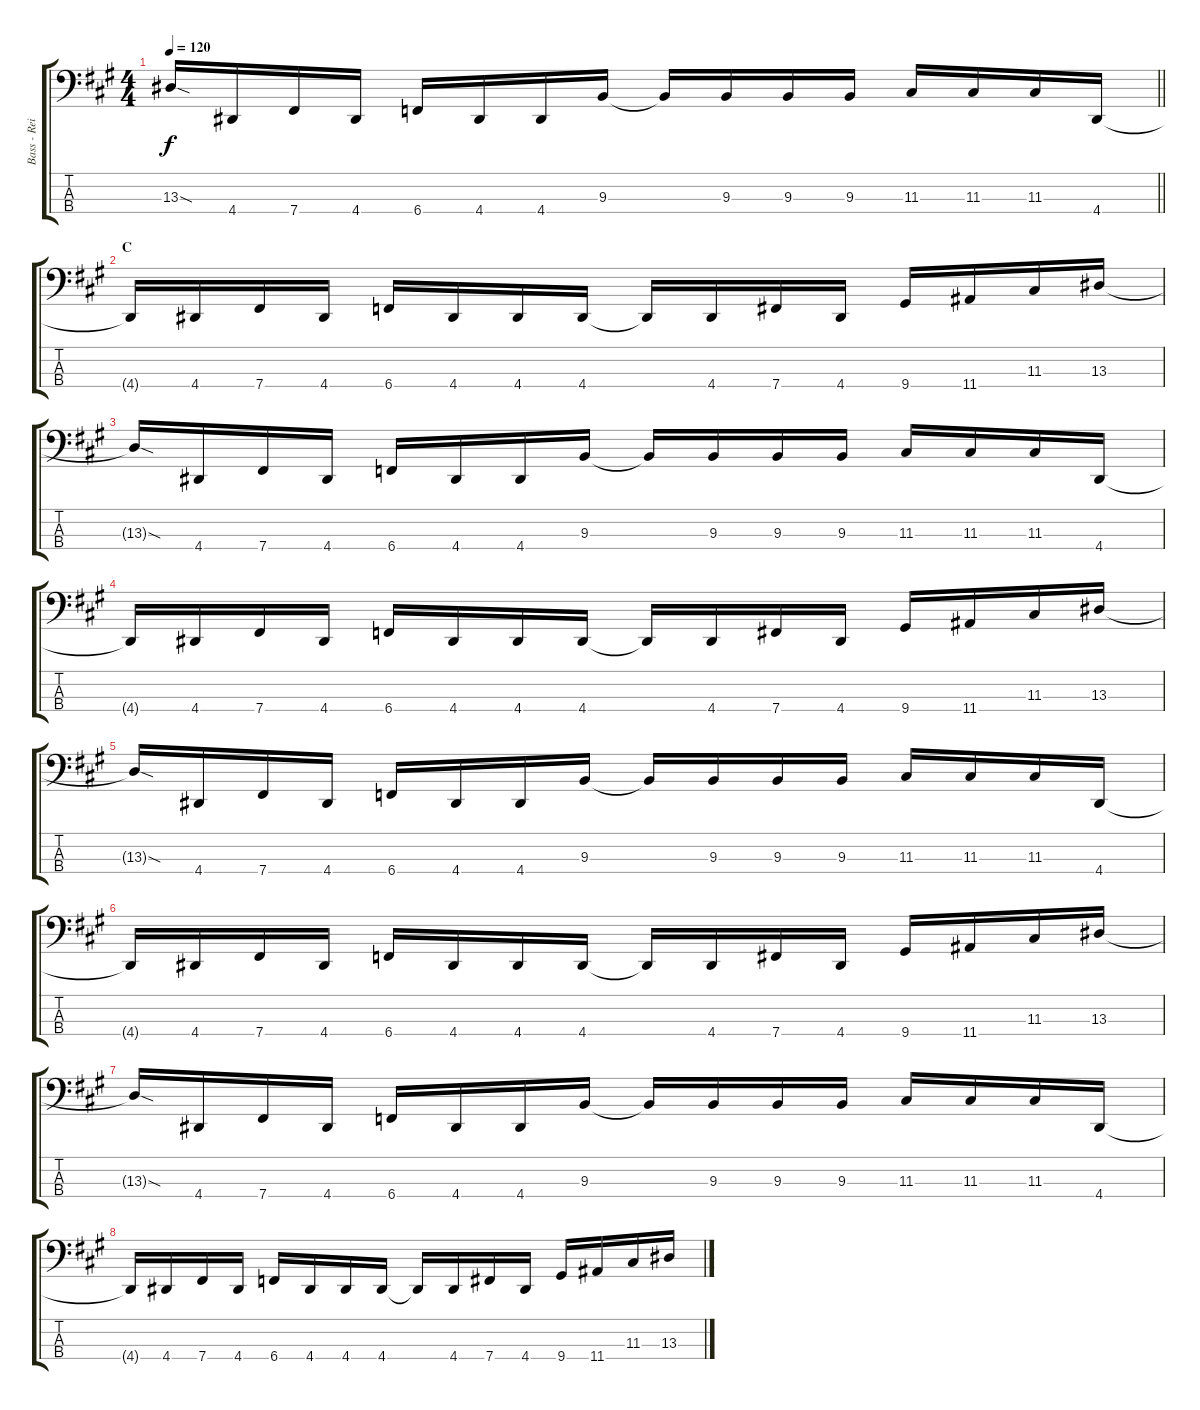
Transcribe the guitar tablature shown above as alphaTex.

\track ("Bass - Reita" "Bass - Rei") {instrument electricbasspick}
\staff {score tabs}
\tuning (C2 G1 D1 B0) {hide}
\ts (4 4)
\tempo 120
\clef f4
\barLineRight lightlight
\ks a
13.3{sod t}.16{dy f} 4.4.16 7.4.16 4.4.16 6.4.16 4.4.16 4.4.16 9.3.16 9.3{t}.16 9.3.16 9.3.16 9.3.16 11.3.16 11.3.16 11.3.16 4.4.16 |
\section ("" "C")
4.4{t}.16 4.4.16 7.4.16 4.4.16 6.4.16 4.4.16 4.4.16 4.4.16 4.4{t}.16 4.4.16 7.4.16 4.4.16 9.4.16 11.4.16 11.3.16 13.3.16 |
13.3{sod t}.16 4.4.16 7.4.16 4.4.16 6.4.16 4.4.16 4.4.16 9.3.16 9.3{t}.16 9.3.16 9.3.16 9.3.16 11.3.16 11.3.16 11.3.16 4.4.16 |
4.4{t}.16 4.4.16 7.4.16 4.4.16 6.4.16 4.4.16 4.4.16 4.4.16 4.4{t}.16 4.4.16 7.4.16 4.4.16 9.4.16 11.4.16 11.3.16 13.3.16 |
13.3{sod t}.16 4.4.16 7.4.16 4.4.16 6.4.16 4.4.16 4.4.16 9.3.16 9.3{t}.16 9.3.16 9.3.16 9.3.16 11.3.16 11.3.16 11.3.16 4.4.16 |
4.4{t}.16 4.4.16 7.4.16 4.4.16 6.4.16 4.4.16 4.4.16 4.4.16 4.4{t}.16 4.4.16 7.4.16 4.4.16 9.4.16 11.4.16 11.3.16 13.3.16 |
13.3{sod t}.16 4.4.16 7.4.16 4.4.16 6.4.16 4.4.16 4.4.16 9.3.16 9.3{t}.16 9.3.16 9.3.16 9.3.16 11.3.16 11.3.16 11.3.16 4.4.16 |
4.4{t}.16 4.4.16 7.4.16 4.4.16 6.4.16 4.4.16 4.4.16 4.4.16 4.4{t}.16 4.4.16 7.4.16 4.4.16 9.4.16 11.4.16 11.3.16 13.3.16
